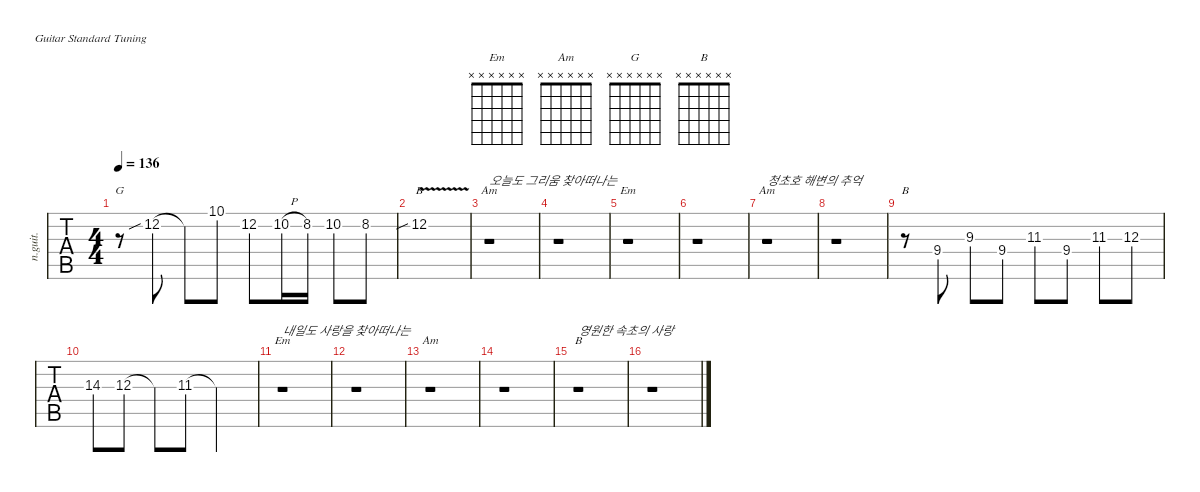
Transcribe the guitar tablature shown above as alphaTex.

\defaultSystemsLayout 4
\hideDynamics
\bracketExtendMode nobrackets
\track ("Nylon Guitar" "n.guit.") {instrument acousticguitarnylon}
\staff {tabs}
\tuning (E4 B3 G3 D3 A2 E2)
\chord ("Em" x x x x x x)
\chord ("Am" 0 1 2 2 0 x) {showdiagram false showfingering false}
\chord ("Am" x x x x x x)
\chord ("G" x x x x x x)
\chord ("B" x 12 x x x x) {firstfret 12 showdiagram false showfingering false}
\chord ("B" 2 4 4 4 2 x) {showdiagram false showfingering false barre 2}
\chord ("B" x x x x x x)
\ts (4 4)
\tempo 136
\clef g2
\ks c
r.8{ch "G" dy mf} 12.2{sib}.8 12.2{t}.8 10.1.8 12.2.8 10.2{h}.16 8.2.16 10.2.8 8.2.8 |
12.2{v sib}.1{ch "B"} |
r.1{ch "Am" txt "오늘도 그리움 찾아떠나는"} |
r.1 |
r.1{ch "Em"} |
r.1 |
r.1{ch "Am" txt "청초호 해변의 추억"} |
r.1 |
r.8{ch "B"} 9.4.8 9.3.8 9.4.8 11.3{acc #}.8 9.4.8 11.3{acc #}.8 12.3.8 |
14.3.8 12.3.8 12.3{t}.8 11.3{acc #}.8 11.3{t acc #}.2 |
r.1{ch "Em" txt "내일도 사랑을 찾아떠나는"} |
r.1 |
r.1{ch "Am"} |
r.1 |
r.1{ch "B" txt "영원한 속초의 사랑"} |
r.1
